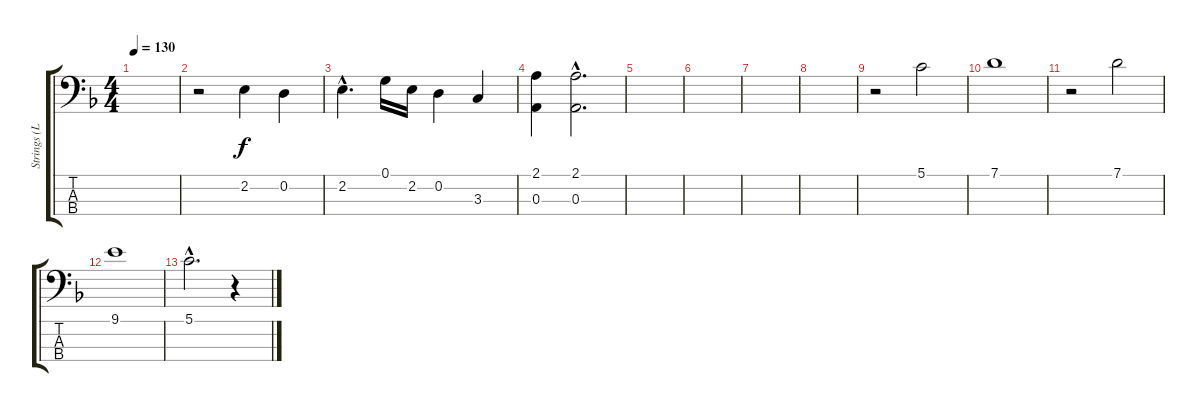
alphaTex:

\track ("Strings (Low)" "Strings (L") {instrument contrabass}
\staff {score tabs}
\tuning (G2 D2 A1 E1) {hide}
\ts (4 4)
\tempo 130
\clef f4
\ks f
|
r.2 2.2.4 0.2.4 |
2.2{hac}.4{d} 0.1.16 2.2.16 0.2.4 3.3.4 |
(2.1 0.3).4 (2.1{hac} 0.3{hac}).2{d} |
|
|
|
|
r.2 5.1.2 |
7.1.1 |
r.2 7.1.2 |
9.1.1 |
5.1{hac}.2{d} r.4
